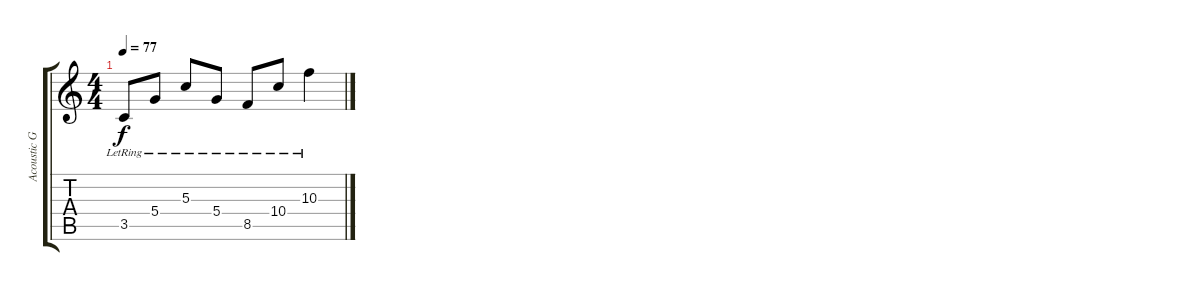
\track ("Acoustic Guitar" "Acoustic G") {instrument acousticguitarsteel}
\staff {score tabs}
\tuning (E4 B3 G3 D3 A2 E2) {hide}
\ts (4 4)
\tempo 77
\clef g2
\ks c
3.5{lr}.8{dy f} 5.4{lr}.8 5.3{lr}.8 5.4{lr}.8 8.5{lr}.8 10.4{lr}.8 10.3{lr}.4
